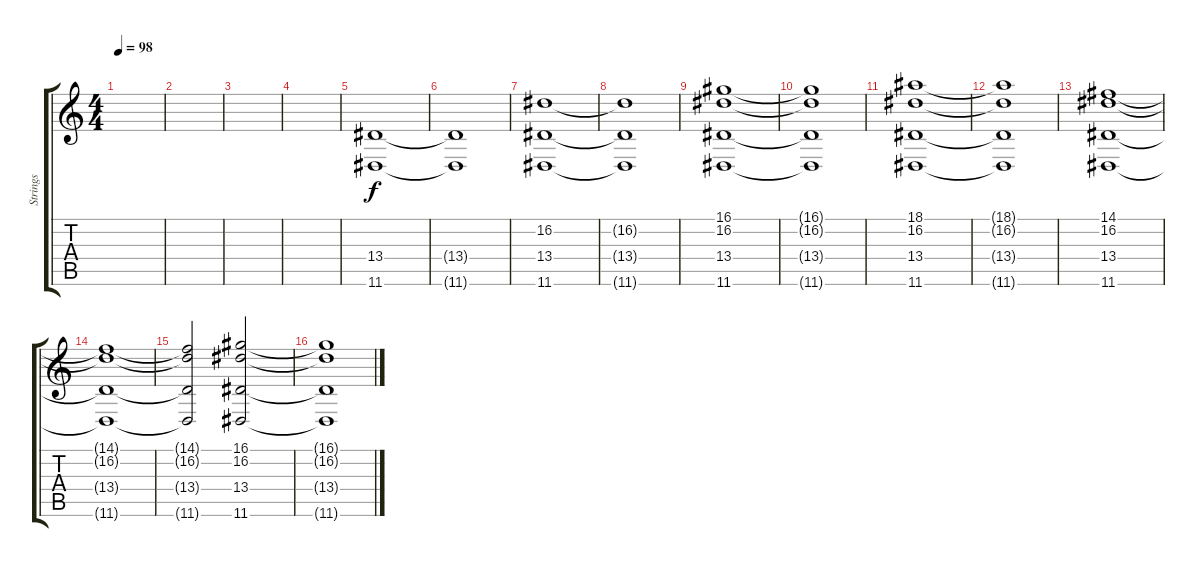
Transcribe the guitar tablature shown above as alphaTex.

\track ("Strings" "Strings") {instrument stringensemble2}
\staff {score tabs}
\tuning (E4 B3 G3 D3 A2 E2) {hide}
\ts (4 4)
\tempo 98
\clef g2
\ks c
|
|
|
|
(13.4 11.6).1{volume 13} |
(13.4{t} 11.6{t}).1 |
(16.2 13.4 11.6).1 |
(16.2{t} 13.4{t} 11.6{t}).1 |
(16.1 16.2 13.4 11.6).1 |
(16.1{t} 16.2{t} 13.4{t} 11.6{t}).1 |
(18.1 16.2 13.4 11.6).1 |
(18.1{t} 16.2{t} 13.4{t} 11.6{t}).1 |
(14.1 16.2 13.4 11.6).1 |
(14.1{t} 16.2{t} 13.4{t} 11.6{t}).1 |
(14.1{t} 16.2{t} 13.4{t} 11.6{t}).2 (16.1 16.2 13.4 11.6).2 |
(16.1{t} 16.2{t} 13.4{t} 11.6{t}).1
